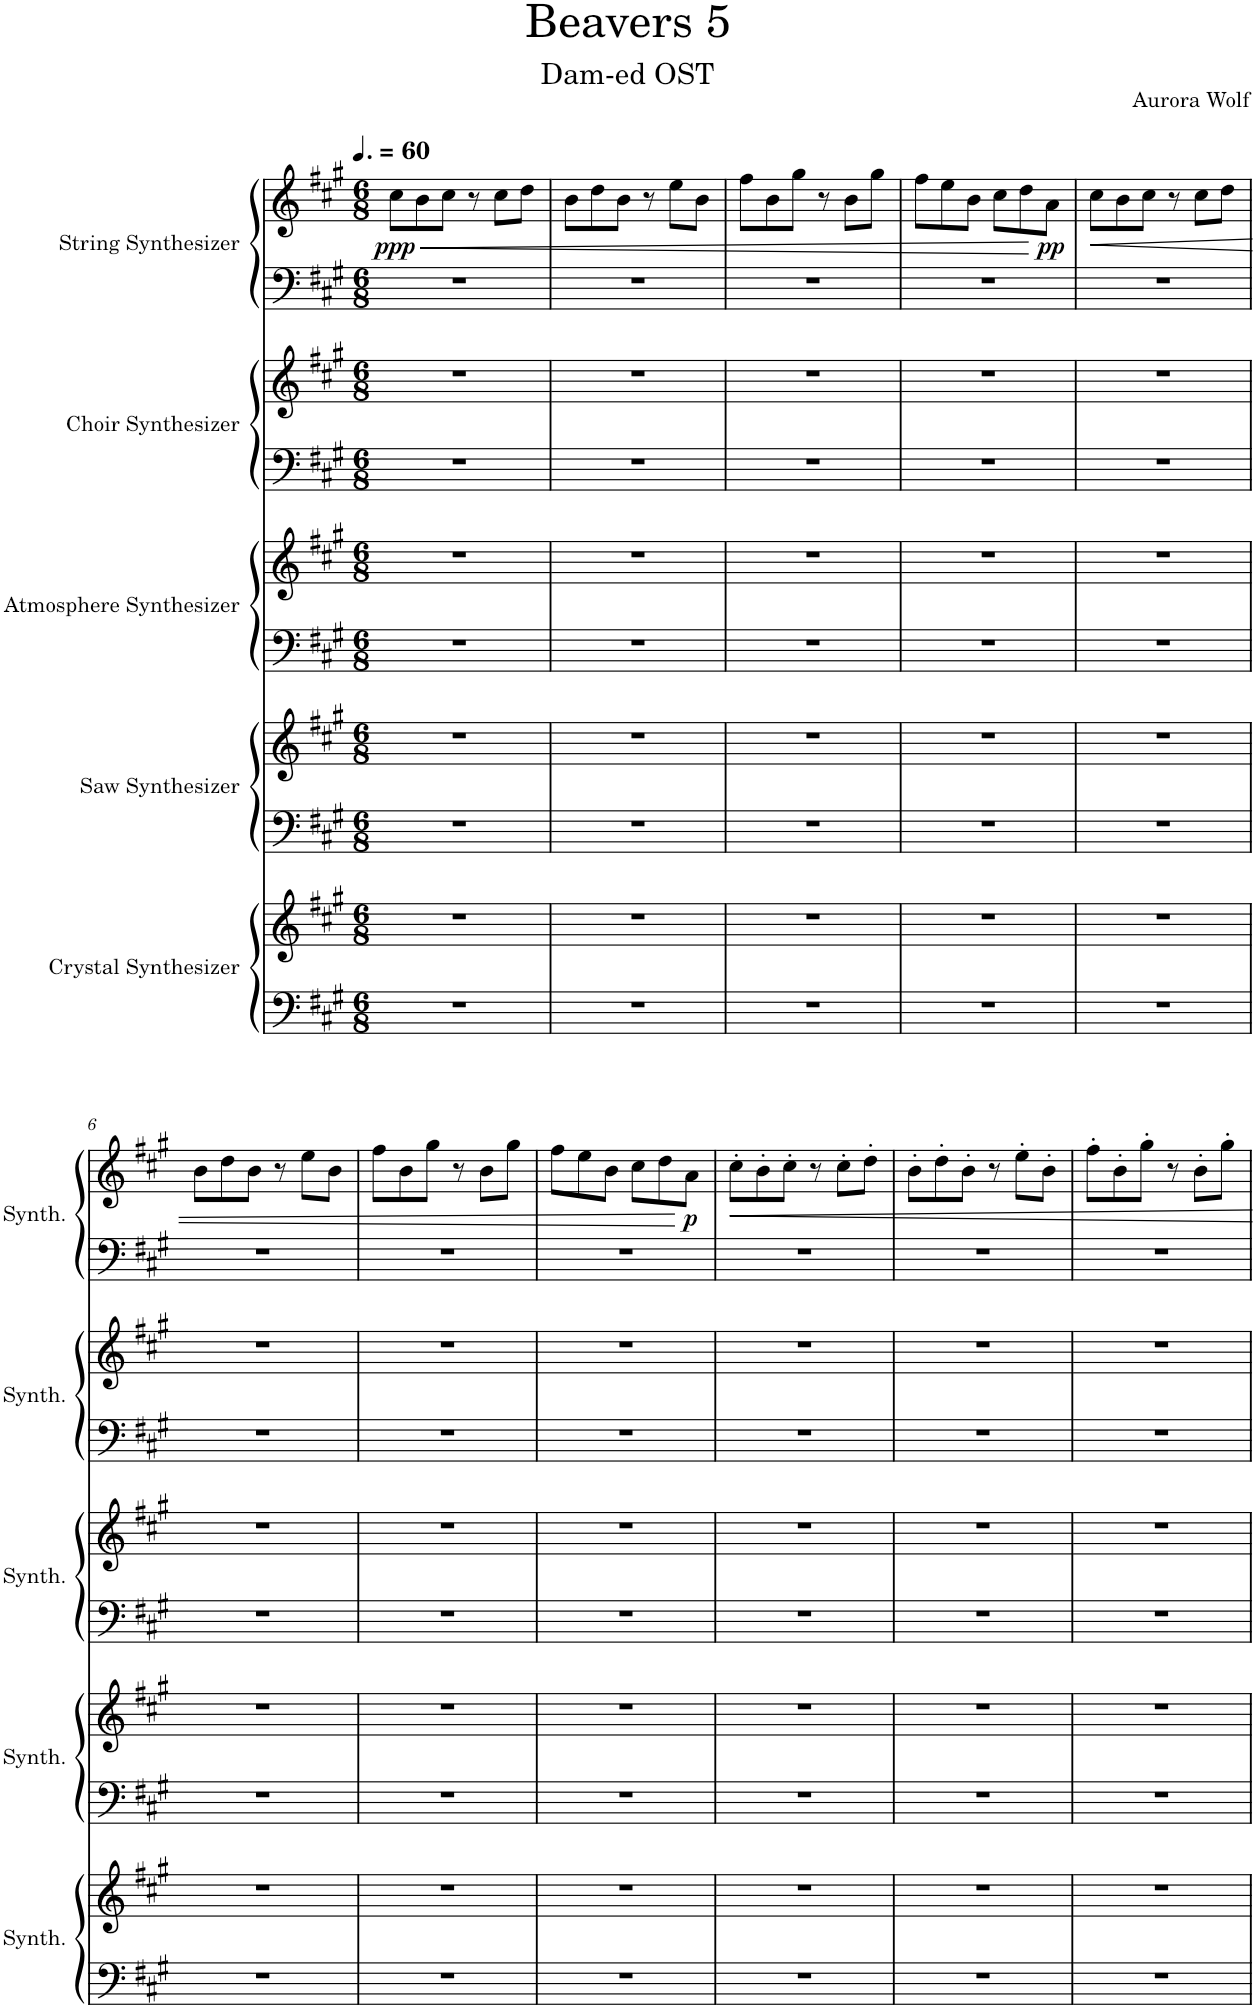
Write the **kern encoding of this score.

**kern	**kern	**kern	**kern	**kern	**kern	**kern	**kern	**kern	**kern	**dynam
*part5	*part5	*part4	*part4	*part3	*part3	*part2	*part2	*part1	*part1	*part1
*staff10	*staff9	*staff8	*staff7	*staff6	*staff5	*staff4	*staff3	*staff2	*staff1	*staff1/2
*I"Crystal Synthesizer	*	*I"Saw Synthesizer	*	*I"Atmosphere Synthesizer	*	*I"Choir Synthesizer	*	*I"String Synthesizer	*	*
*I'Synth.	*	*I'Synth.	*	*I'Synth.	*	*I'Synth.	*	*I'Synth.	*	*
*clefF4	*clefG2	*clefF4	*clefG2	*clefF4	*clefG2	*clefF4	*clefG2	*clefF4	*clefG2	*
*k[f#c#g#]	*k[f#c#g#]	*k[f#c#g#]	*k[f#c#g#]	*k[f#c#g#]	*k[f#c#g#]	*k[f#c#g#]	*k[f#c#g#]	*k[f#c#g#]	*k[f#c#g#]	*
*M6/8	*M6/8	*M6/8	*M6/8	*M6/8	*M6/8	*M6/8	*M6/8	*M6/8	*M6/8	*
*MM90	*MM90	*MM90	*MM90	*MM90	*MM90	*MM90	*MM90	*MM90	*MM90	*
=1	=1	=1	=1	=1	=1	=1	=1	=1	=1	=1
!	!	!	!	!	!	!	!	!	!	!LO:HP:b
!	!	!	!	!	!	!	!	!	!	!LO:DY:n=1:b
2.r	2.r	2.r	2.r	2.r	2.r	2.r	2.r	2.r	8cc#\L	< ppp
.	.	.	.	.	.	.	.	.	8b\	.
.	.	.	.	.	.	.	.	.	8cc#\J	.
.	.	.	.	.	.	.	.	.	8r	.
.	.	.	.	.	.	.	.	.	8cc#\L	.
.	.	.	.	.	.	.	.	.	8dd\J	.
=2	=2	=2	=2	=2	=2	=2	=2	=2	=2	=2
2.r	2.r	2.r	2.r	2.r	2.r	2.r	2.r	2.r	8b\L	.
.	.	.	.	.	.	.	.	.	8dd\	.
.	.	.	.	.	.	.	.	.	8b\J	.
.	.	.	.	.	.	.	.	.	8r	.
.	.	.	.	.	.	.	.	.	8ee\L	.
.	.	.	.	.	.	.	.	.	8b\J	.
=3	=3	=3	=3	=3	=3	=3	=3	=3	=3	=3
2.r	2.r	2.r	2.r	2.r	2.r	2.r	2.r	2.r	8ff#\L	.
.	.	.	.	.	.	.	.	.	8b\	.
.	.	.	.	.	.	.	.	.	8gg#\J	.
.	.	.	.	.	.	.	.	.	8r	.
.	.	.	.	.	.	.	.	.	8b\L	.
.	.	.	.	.	.	.	.	.	8gg#\J	.
=4	=4	=4	=4	=4	=4	=4	=4	=4	=4	=4
2.r	2.r	2.r	2.r	2.r	2.r	2.r	2.r	2.r	8ff#\L	.
.	.	.	.	.	.	.	.	.	8ee\	.
.	.	.	.	.	.	.	.	.	8b\J	.
.	.	.	.	.	.	.	.	.	8cc#\L	.
.	.	.	.	.	.	.	.	.	8dd\	.
!	!	!	!	!	!	!	!	!	!	!LO:DY:n=1:b
.	.	.	.	.	.	.	.	.	8a\J	[ pp
=5	=5	=5	=5	=5	=5	=5	=5	=5	=5	=5
!	!	!	!	!	!	!	!	!	!	!LO:HP:b
2.r	2.r	2.r	2.r	2.r	2.r	2.r	2.r	2.r	8cc#\L	<
.	.	.	.	.	.	.	.	.	8b\	.
.	.	.	.	.	.	.	.	.	8cc#\J	.
.	.	.	.	.	.	.	.	.	8r	.
.	.	.	.	.	.	.	.	.	8cc#\L	.
.	.	.	.	.	.	.	.	.	8dd\J	.
!!LO:LB:g=z
=6	=6	=6	=6	=6	=6	=6	=6	=6	=6	=6
2.r	2.r	2.r	2.r	2.r	2.r	2.r	2.r	2.r	8b\L	.
.	.	.	.	.	.	.	.	.	8dd\	.
.	.	.	.	.	.	.	.	.	8b\J	.
.	.	.	.	.	.	.	.	.	8r	.
.	.	.	.	.	.	.	.	.	8ee\L	.
.	.	.	.	.	.	.	.	.	8b\J	.
=7	=7	=7	=7	=7	=7	=7	=7	=7	=7	=7
2.r	2.r	2.r	2.r	2.r	2.r	2.r	2.r	2.r	8ff#\L	.
.	.	.	.	.	.	.	.	.	8b\	.
.	.	.	.	.	.	.	.	.	8gg#\J	.
.	.	.	.	.	.	.	.	.	8r	.
.	.	.	.	.	.	.	.	.	8b\L	.
.	.	.	.	.	.	.	.	.	8gg#\J	.
=8	=8	=8	=8	=8	=8	=8	=8	=8	=8	=8
2.r	2.r	2.r	2.r	2.r	2.r	2.r	2.r	2.r	8ff#\L	.
.	.	.	.	.	.	.	.	.	8ee\	.
.	.	.	.	.	.	.	.	.	8b\J	.
.	.	.	.	.	.	.	.	.	8cc#\L	.
.	.	.	.	.	.	.	.	.	8dd\	.
!	!	!	!	!	!	!	!	!	!	!LO:DY:n=1:b
.	.	.	.	.	.	.	.	.	8a\J	[ p
=9	=9	=9	=9	=9	=9	=9	=9	=9	=9	=9
2.r	2.r	2.r	2.r	2.r	2.r	2.r	2.r	2.r	8cc#'\L	.
.	.	.	.	.	.	.	.	.	8b'\	.
.	.	.	.	.	.	.	.	.	8cc#'\J	.
.	.	.	.	.	.	.	.	.	8r	.
.	.	.	.	.	.	.	.	.	8cc#'\L	.
.	.	.	.	.	.	.	.	.	8dd'\J	.
=10	=10	=10	=10	=10	=10	=10	=10	=10	=10	=10
2.r	2.r	2.r	2.r	2.r	2.r	2.r	2.r	2.r	8b'\L	.
.	.	.	.	.	.	.	.	.	8dd'\	.
.	.	.	.	.	.	.	.	.	8b'\J	.
.	.	.	.	.	.	.	.	.	8r	.
.	.	.	.	.	.	.	.	.	8ee'\L	.
.	.	.	.	.	.	.	.	.	8b'\J	.
=11	=11	=11	=11	=11	=11	=11	=11	=11	=11	=11
2.r	2.r	2.r	2.r	2.r	2.r	2.r	2.r	2.r	8ff#'\L	.
.	.	.	.	.	.	.	.	.	8b'\	.
.	.	.	.	.	.	.	.	.	8gg#'\J	.
.	.	.	.	.	.	.	.	.	8r	.
.	.	.	.	.	.	.	.	.	8b'\L	.
.	.	.	.	.	.	.	.	.	8gg#'\J	.
=	=	=	=	=	=	=	=	=	=	=
*-	*-	*-	*-	*-	*-	*-	*-	*-	*-	*-
